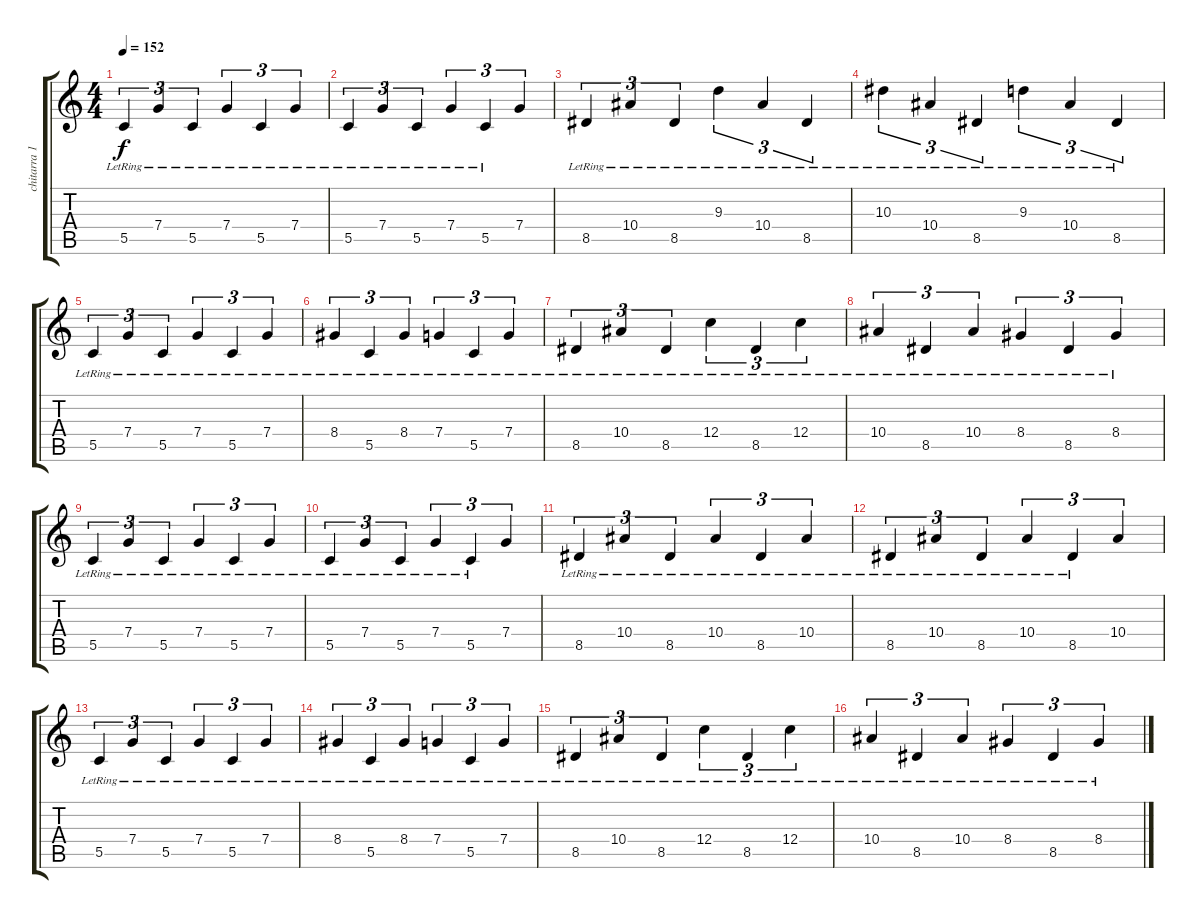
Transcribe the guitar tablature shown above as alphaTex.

\track ("chitarra 1" "chitarra 1") {instrument electricguitarmuted}
\staff {score tabs}
\tuning (D4 A3 F3 C3 G2 C2) {hide}
\ts (4 4)
\tempo 152
\clef g2
\ks c
5.5{lr}.4{tu (3 2) dy f} 7.4{lr}.4{tu (3 2)} 5.5{lr}.4{tu (3 2)} 7.4{lr}.4{tu (3 2)} 5.5{lr}.4{tu (3 2)} 7.4{lr}.4{tu (3 2)} |
5.5{lr}.4{tu (3 2)} 7.4{lr}.4{tu (3 2)} 5.5{lr}.4{tu (3 2)} 7.4{lr}.4{tu (3 2)} 5.5{lr}.4{tu (3 2)} 7.4.4{tu (3 2)} |
8.5{lr}.4{tu (3 2)} 10.4{lr}.4{tu (3 2)} 8.5{lr}.4{tu (3 2)} 9.3{lr}.4{tu (3 2)} 10.4{lr}.4{tu (3 2)} 8.5{lr}.4{tu (3 2)} |
10.3{lr}.4{tu (3 2)} 10.4{lr}.4{tu (3 2)} 8.5{lr}.4{tu (3 2)} 9.3{lr}.4{tu (3 2)} 10.4{lr}.4{tu (3 2)} 8.5{lr}.4{tu (3 2)} |
5.5{lr}.4{tu (3 2)} 7.4{lr}.4{tu (3 2)} 5.5{lr}.4{tu (3 2)} 7.4{lr}.4{tu (3 2)} 5.5{lr}.4{tu (3 2)} 7.4{lr}.4{tu (3 2)} |
8.4{lr}.4{tu (3 2)} 5.5{lr}.4{tu (3 2)} 8.4{lr}.4{tu (3 2)} 7.4{lr}.4{tu (3 2)} 5.5{lr}.4{tu (3 2)} 7.4{lr}.4{tu (3 2)} |
8.5{lr}.4{tu (3 2)} 10.4{lr}.4{tu (3 2)} 8.5{lr}.4{tu (3 2)} 12.4{lr}.4{tu (3 2)} 8.5{lr}.4{tu (3 2)} 12.4{lr}.4{tu (3 2)} |
10.4{lr}.4{tu (3 2)} 8.5{lr}.4{tu (3 2)} 10.4{lr}.4{tu (3 2)} 8.4{lr}.4{tu (3 2)} 8.5{lr}.4{tu (3 2)} 8.4{lr}.4{tu (3 2)} |
5.5{lr}.4{tu (3 2)} 7.4{lr}.4{tu (3 2)} 5.5{lr}.4{tu (3 2)} 7.4{lr}.4{tu (3 2)} 5.5{lr}.4{tu (3 2)} 7.4{lr}.4{tu (3 2)} |
5.5{lr}.4{tu (3 2)} 7.4{lr}.4{tu (3 2)} 5.5{lr}.4{tu (3 2)} 7.4{lr}.4{tu (3 2)} 5.5{lr}.4{tu (3 2)} 7.4.4{tu (3 2)} |
8.5{lr}.4{tu (3 2)} 10.4{lr}.4{tu (3 2)} 8.5{lr}.4{tu (3 2)} 10.4{lr}.4{tu (3 2)} 8.5{lr}.4{tu (3 2)} 10.4{lr}.4{tu (3 2)} |
8.5{lr}.4{tu (3 2)} 10.4{lr}.4{tu (3 2)} 8.5{lr}.4{tu (3 2)} 10.4{lr}.4{tu (3 2)} 8.5{lr}.4{tu (3 2)} 10.4.4{tu (3 2)} |
5.5{lr}.4{tu (3 2)} 7.4{lr}.4{tu (3 2)} 5.5{lr}.4{tu (3 2)} 7.4{lr}.4{tu (3 2)} 5.5{lr}.4{tu (3 2)} 7.4{lr}.4{tu (3 2)} |
8.4{lr}.4{tu (3 2)} 5.5{lr}.4{tu (3 2)} 8.4{lr}.4{tu (3 2)} 7.4{lr}.4{tu (3 2)} 5.5{lr}.4{tu (3 2)} 7.4{lr}.4{tu (3 2)} |
8.5{lr}.4{tu (3 2)} 10.4{lr}.4{tu (3 2)} 8.5{lr}.4{tu (3 2)} 12.4{lr}.4{tu (3 2)} 8.5{lr}.4{tu (3 2)} 12.4{lr}.4{tu (3 2)} |
10.4{lr}.4{tu (3 2)} 8.5{lr}.4{tu (3 2)} 10.4{lr}.4{tu (3 2)} 8.4{lr}.4{tu (3 2)} 8.5{lr}.4{tu (3 2)} 8.4{lr}.4{tu (3 2)}
